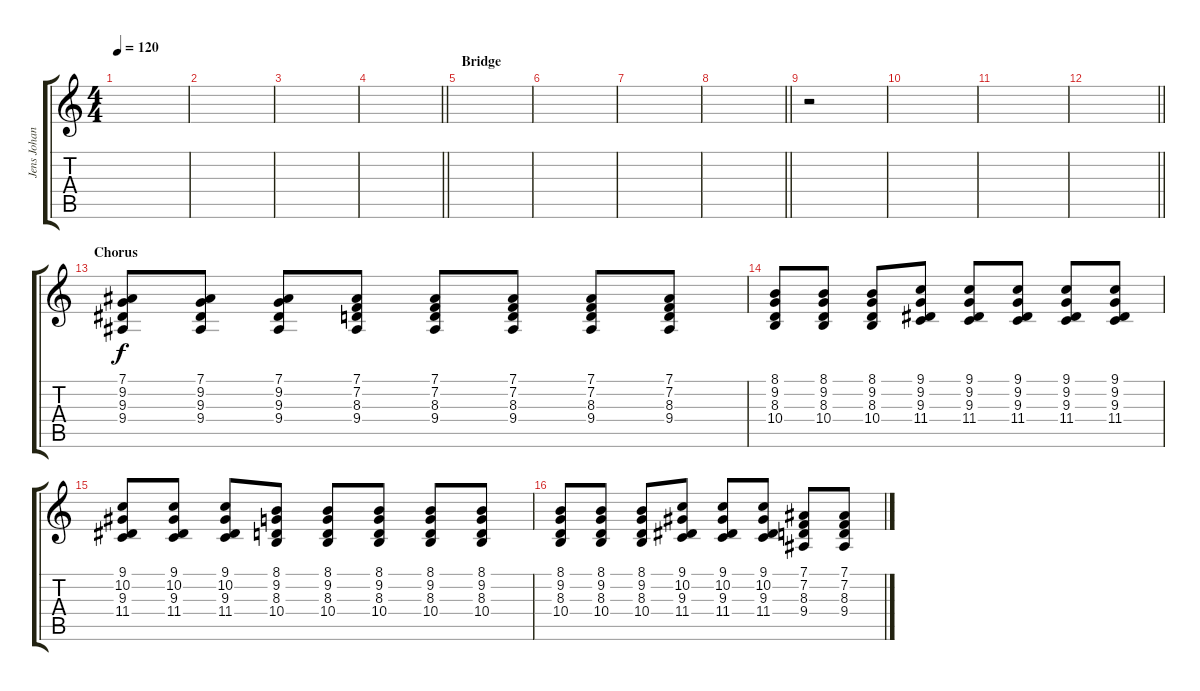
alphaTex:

\track ("Jens Johansson" "Jens Johan") {instrument honkytonkpiano}
\staff {score tabs}
\tuning (Eb4 Bb3 Gb3 Db3 Ab2 Eb2) {hide}
\ts (4 4)
\tempo 120
\clef g2
\ks c
|
|
|
\barLineRight lightlight
|
\section ("" "Bridge")
|
|
|
\barLineRight lightlight
|
r.2 |
|
|
\barLineRight lightlight
|
\section ("" "Chorus")
(7.1 9.2 9.3 9.4).8 (7.1 9.2 9.3 9.4).8 (7.1 9.2 9.3 9.4).8 (7.1 7.2 8.3 9.4).8 (7.1 7.2 8.3 9.4).8 (7.1 7.2 8.3 9.4).8 (7.1 7.2 8.3 9.4).8 (7.1 7.2 8.3 9.4).8 |
(8.1 9.2 8.3 10.4).8 (8.1 9.2 8.3 10.4).8 (8.1 9.2 8.3 10.4).8 (9.1 9.2 9.3 11.4).8 (9.1 9.2 9.3 11.4).8 (9.1 9.2 9.3 11.4).8 (9.1 9.2 9.3 11.4).8 (9.1 9.2 9.3 11.4).8 |
(9.1 10.2 9.3 11.4).8 (9.1 10.2 9.3 11.4).8 (9.1 10.2 9.3 11.4).8 (8.1 9.2 8.3 10.4).8 (8.1 9.2 8.3 10.4).8 (8.1 9.2 8.3 10.4).8 (8.1 9.2 8.3 10.4).8 (8.1 9.2 8.3 10.4).8 |
(8.1 9.2 8.3 10.4).8 (8.1 9.2 8.3 10.4).8 (8.1 9.2 8.3 10.4).8 (9.1 10.2 9.3 11.4).8 (9.1 10.2 9.3 11.4).8 (9.1 10.2 9.3 11.4).8 (7.1 7.2 8.3 9.4).8 (7.1 7.2 8.3 9.4).8
